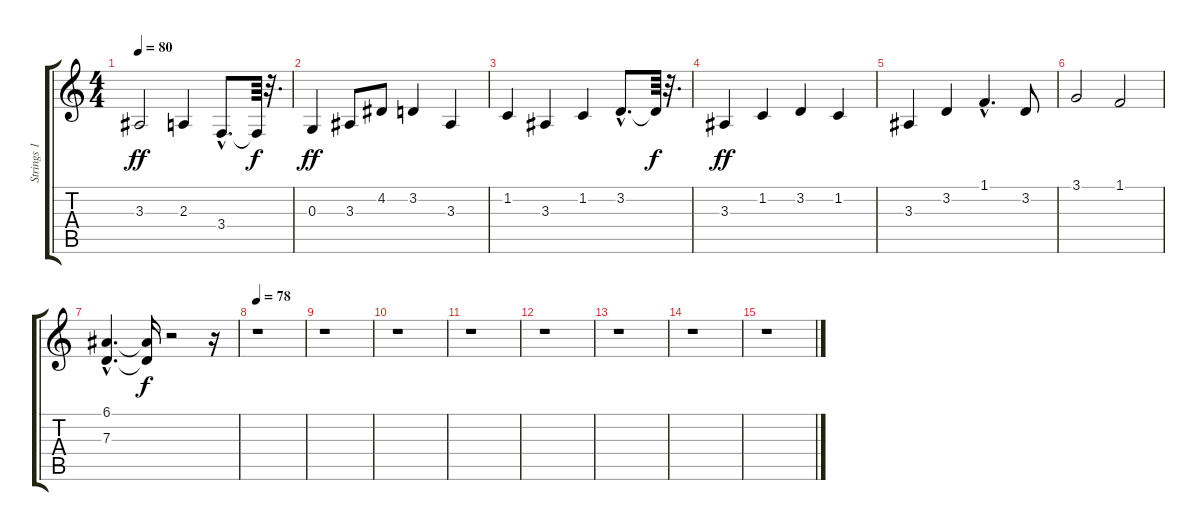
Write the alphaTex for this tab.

\track ("Strings 1" "Strings 1") {instrument stringensemble2}
\staff {score tabs}
\tuning (E4 B3 G3 D3 A2 E2) {hide}
\ts (4 4)
\tempo 80
\clef g2
\ks c
3.3.2{dy ff} 2.3.4 3.4{hac}.8{d} 3.4{t}.64{dy f} r.32{d} |
0.3.4{dy ff} 3.3.8 4.2.8 3.2.4 3.3.4 |
1.2.4 3.3.4 1.2.4 3.2{hac}.8{d} 3.2{t}.64{dy f} r.32{d} |
3.3.4{dy ff} 1.2.4 3.2.4 1.2.4 |
3.3.4 3.2.4 1.1{hac}.4{d} 3.2.8 |
3.1.2 1.1.2 |
(6.1{hac} 7.3{hac}).4{d} (6.1{t} 7.3{t}).16{dy f} r.2 r.16 |
\tempo 78
r.1 |
r.1 |
r.1 |
r.1 |
r.1 |
r.1 |
r.1 |
r.1
